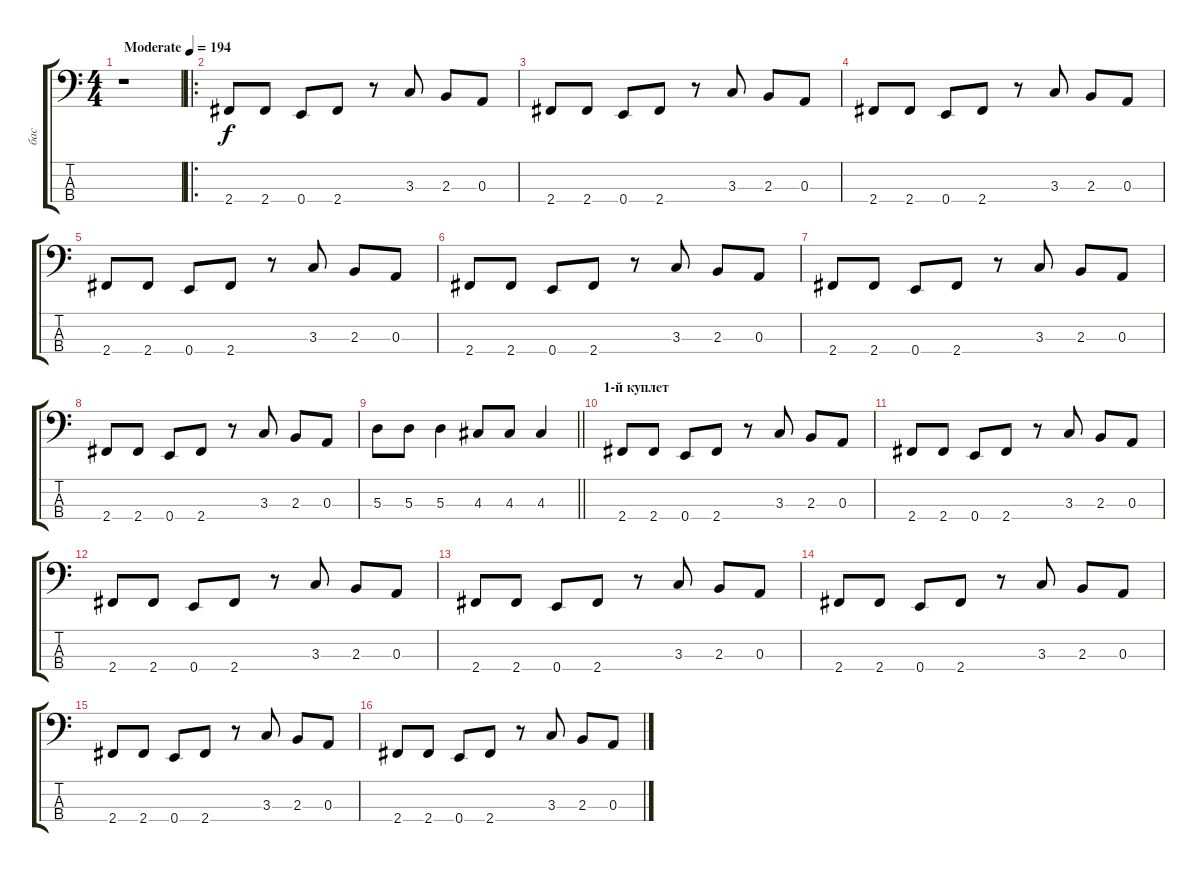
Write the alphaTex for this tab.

\track ("бас" "бас") {instrument electricbasspick}
\staff {score tabs}
\tuning (G2 D2 A1 E1) {hide}
\ts (4 4)
\tempo (194 "Moderate")
\clef f4
\ks c
r.1{dy f instrument electricbasspick} |
\ro
2.4.8 2.4.8 0.4.8 2.4.8 r.8 3.3.8 2.3.8 0.3.8 |
2.4.8 2.4.8 0.4.8 2.4.8 r.8 3.3.8 2.3.8 0.3.8 |
2.4.8 2.4.8 0.4.8 2.4.8 r.8 3.3.8 2.3.8 0.3.8 |
2.4.8 2.4.8 0.4.8 2.4.8 r.8 3.3.8 2.3.8 0.3.8 |
2.4.8 2.4.8 0.4.8 2.4.8 r.8 3.3.8 2.3.8 0.3.8 |
2.4.8 2.4.8 0.4.8 2.4.8 r.8 3.3.8 2.3.8 0.3.8 |
2.4.8 2.4.8 0.4.8 2.4.8 r.8 3.3.8 2.3.8 0.3.8 |
\barLineRight lightlight
5.3.8 5.3.8 5.3.4 4.3.8 4.3.8 4.3.4 |
\section ("" "1-й куплет")
2.4.8 2.4.8 0.4.8 2.4.8 r.8 3.3.8 2.3.8 0.3.8 |
2.4.8 2.4.8 0.4.8 2.4.8 r.8 3.3.8 2.3.8 0.3.8 |
2.4.8 2.4.8 0.4.8 2.4.8 r.8 3.3.8 2.3.8 0.3.8 |
2.4.8 2.4.8 0.4.8 2.4.8 r.8 3.3.8 2.3.8 0.3.8 |
2.4.8 2.4.8 0.4.8 2.4.8 r.8 3.3.8 2.3.8 0.3.8 |
2.4.8 2.4.8 0.4.8 2.4.8 r.8 3.3.8 2.3.8 0.3.8 |
2.4.8 2.4.8 0.4.8 2.4.8 r.8 3.3.8 2.3.8 0.3.8
